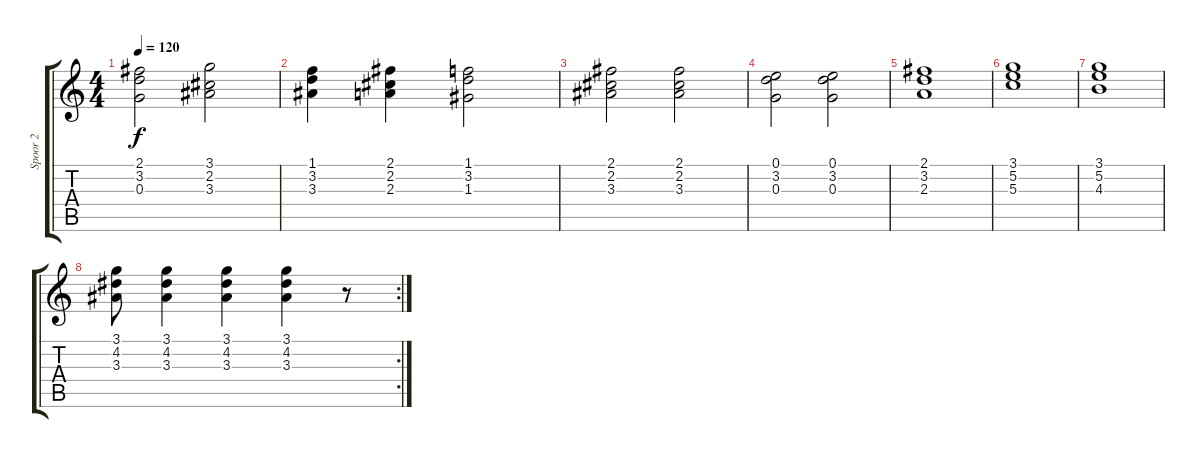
\track ("Spoor 2" "Spoor 2") {instrument acousticguitarsteel}
\staff {score tabs}
\tuning (E4 B3 G3 D3 A2 E2) {hide}
\ts (4 4)
\tempo 120
\clef g2
\ks c
(2.1 3.2 0.3).2{dy f} (3.1 2.2 3.3).2 |
(1.1 3.2 3.3).4 (2.1 2.2 2.3).4 (1.1 3.2 1.3).2 |
(2.1 2.2 3.3).2 (2.1 2.2 3.3).2 |
(0.1 3.2 0.3).2 (0.1 3.2 0.3).2 |
(2.1 3.2 2.3).1 |
(3.1 5.2 5.3).1 |
(3.1 5.2 4.3).1 |
\rc 2
(3.1 4.2 3.3).8 (3.1 4.2 3.3).4 (3.1 4.2 3.3).4 (3.1 4.2 3.3).4 r.8
